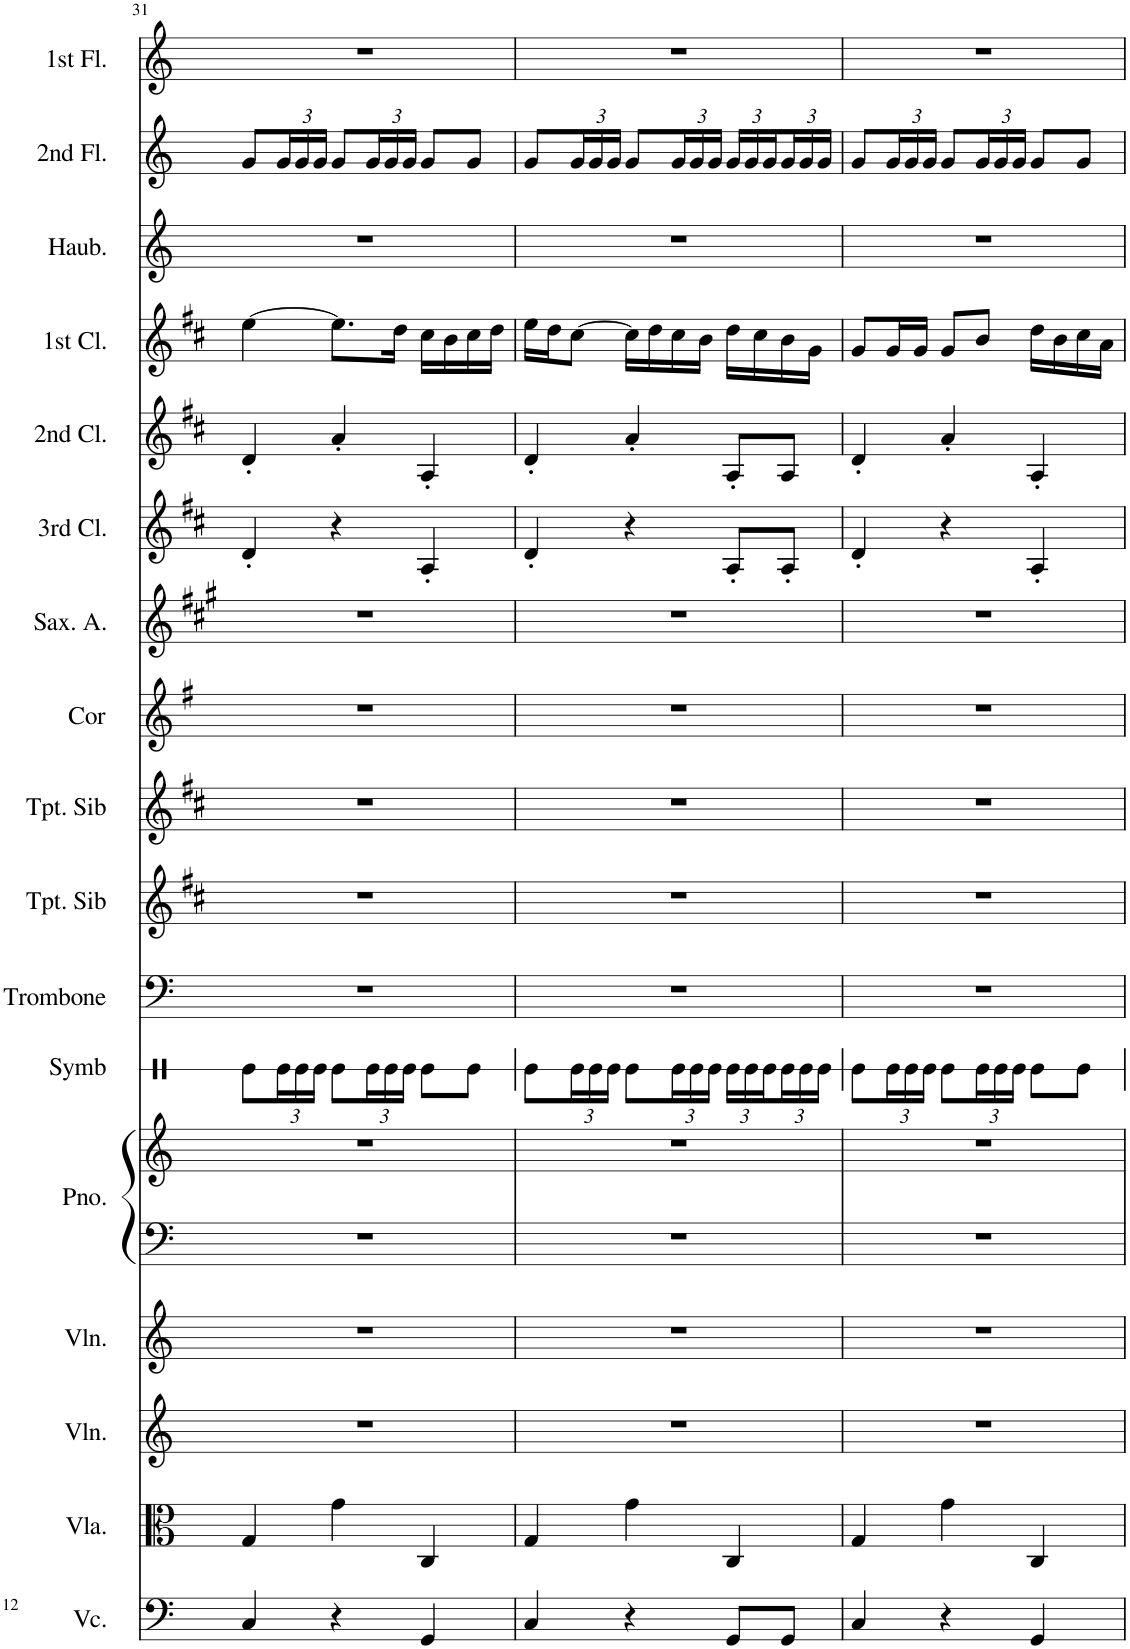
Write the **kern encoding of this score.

**kern	**kern	**kern	**kern	**kern	**kern	**kern	**kern	**kern	**kern	**kern	**kern	**kern	**kern	**kern	**kern	**kern	**kern
*part17	*part16	*part15	*part14	*part13	*part13	*part12	*part11	*part10	*part9	*part8	*part7	*part6	*part5	*part4	*part3	*part2	*part1
*staff18	*staff17	*staff16	*staff15	*staff14	*staff13	*staff12	*staff11	*staff10	*staff9	*staff8	*staff7	*staff6	*staff5	*staff4	*staff3	*staff2	*staff1
*I"Violoncelle	*I"Violon Alto	*I"Violon	*I"Violon	*I"Piano	*	*I"Symbales	*I"Trombone	*I"Trompette en Sib	*I"Trompette en Sib	*I"Cor	*I"Saxo Alto	*I"3rd clarinette	*I"2nd clarinette	*I"1st clarinette	*I"Haubois	*I"2nd flûte	*I"1st flûte
*I'Vc.	*I'Vla.	*I'Vln.	*I'Vln.	*I'Pno.	*	*I'Symb	*I'Trombone	*I'Tpt. Sib	*I'Tpt. Sib	*I'Cor	*I'Sax. A.	*I'3rd Cl.	*I'2nd Cl.	*I'1st Cl.	*I'Haub.	*I'2nd Fl.	*I'1st Fl.
!!LO:PB:g=z
*clefF4	*clefC3	*clefG2	*clefG2	*clefF4	*clefG2	*clefX	*clefF4	*clefG2	*clefG2	*clefG2	*clefG2	*clefG2	*clefG2	*clefG2	*clefG2	*clefG2	*clefG2
*	*	*	*	*	*	*	*	*Trd1c2	*Trd1c2	*Trd4c7	*Trd5c9	*Trd1c2	*Trd1c2	*Trd1c2	*	*	*
*k[]	*k[]	*k[]	*k[]	*k[]	*k[]	*k[]	*k[]	*k[f#c#]	*k[f#c#]	*k[f#]	*k[f#c#g#]	*k[f#c#]	*k[f#c#]	*k[f#c#]	*k[]	*k[]	*k[]
*M3/4	*M3/4	*M3/4	*M3/4	*M3/4	*M3/4	*M3/4	*M3/4	*M3/4	*M3/4	*M3/4	*M3/4	*M3/4	*M3/4	*M3/4	*M3/4	*M3/4	*M3/4
=31	=31	=31	=31	=31	=31	=31	=31	=31	=31	=31	=31	=31	=31	=31	=31	=31	=31
4C/	4G/	2.r	2.r	2.r	2.r	8Re\L	2.r	2.r	2.r	2.r	2.r	4d'/	4d'/	[4ee\	2.r	8g/L	2.r
*	*	*	*	*	*	*Xbrackettup	*	*	*	*	*	*	*	*	*	*Xbrackettup	*
.	.	.	.	.	.	24Re\L	.	.	.	.	.	.	.	.	.	24g/L	.
.	.	.	.	.	.	24Re\	.	.	.	.	.	.	.	.	.	24g/	.
.	.	.	.	.	.	24Re\JJ	.	.	.	.	.	.	.	.	.	24g/JJ	.
4r	4g\	.	.	.	.	8Re\L	.	.	.	.	.	4r	4a'/	8.ee\L]	.	8g/L	.
.	.	.	.	.	.	24Re\L	.	.	.	.	.	.	.	.	.	24g/L	.
.	.	.	.	.	.	24Re\	.	.	.	.	.	.	.	.	.	24g/	.
.	.	.	.	.	.	.	.	.	.	.	.	.	.	16dd\Jk	.	.	.
.	.	.	.	.	.	24Re\JJ	.	.	.	.	.	.	.	.	.	24g/JJ	.
4GG/	4C/	.	.	.	.	8Re\L	.	.	.	.	.	4A'/	4A'/	16cc#\LL	.	8g/L	.
.	.	.	.	.	.	.	.	.	.	.	.	.	.	16b\	.	.	.
.	.	.	.	.	.	8Re\J	.	.	.	.	.	.	.	16cc#\	.	8g/J	.
.	.	.	.	.	.	.	.	.	.	.	.	.	.	16dd\JJ	.	.	.
=32	=32	=32	=32	=32	=32	=32	=32	=32	=32	=32	=32	=32	=32	=32	=32	=32	=32
4C/	4G/	2.r	2.r	2.r	2.r	8Re\L	2.r	2.r	2.r	2.r	2.r	4d'/	4d'/	16ee\LL	2.r	8g/L	2.r
.	.	.	.	.	.	.	.	.	.	.	.	.	.	16dd\J	.	.	.
.	.	.	.	.	.	24Re\L	.	.	.	.	.	.	.	[8cc#\J	.	24g/L	.
.	.	.	.	.	.	24Re\	.	.	.	.	.	.	.	.	.	24g/	.
.	.	.	.	.	.	24Re\JJ	.	.	.	.	.	.	.	.	.	24g/JJ	.
4r	4g\	.	.	.	.	8Re\L	.	.	.	.	.	4r	4a'/	16cc#\LL]	.	8g/L	.
.	.	.	.	.	.	.	.	.	.	.	.	.	.	16dd\	.	.	.
.	.	.	.	.	.	24Re\L	.	.	.	.	.	.	.	16cc#\	.	24g/L	.
.	.	.	.	.	.	24Re\	.	.	.	.	.	.	.	.	.	24g/	.
.	.	.	.	.	.	.	.	.	.	.	.	.	.	16b\JJ	.	.	.
.	.	.	.	.	.	24Re\JJ	.	.	.	.	.	.	.	.	.	24g/JJ	.
8GG/L	4C/	.	.	.	.	24Re\LL	.	.	.	.	.	8A'/L	8A'/L	16dd\LL	.	24g/LL	.
.	.	.	.	.	.	24Re\	.	.	.	.	.	.	.	.	.	24g/	.
.	.	.	.	.	.	.	.	.	.	.	.	.	.	16cc#\	.	.	.
.	.	.	.	.	.	24Re\	.	.	.	.	.	.	.	.	.	24g/	.
8GG/J	.	.	.	.	.	24Re\	.	.	.	.	.	8A'/J	8A/J	16b\	.	24g/	.
.	.	.	.	.	.	24Re\	.	.	.	.	.	.	.	.	.	24g/	.
.	.	.	.	.	.	.	.	.	.	.	.	.	.	16g\JJ	.	.	.
.	.	.	.	.	.	24Re\JJ	.	.	.	.	.	.	.	.	.	24g/JJ	.
=33	=33	=33	=33	=33	=33	=33	=33	=33	=33	=33	=33	=33	=33	=33	=33	=33	=33
4C/	4G/	2.r	2.r	2.r	2.r	8Re\L	2.r	2.r	2.r	2.r	2.r	4d'/	4d'/	8g/L	2.r	8g/L	2.r
.	.	.	.	.	.	24Re\L	.	.	.	.	.	.	.	16g/L	.	24g/L	.
.	.	.	.	.	.	24Re\	.	.	.	.	.	.	.	.	.	24g/	.
.	.	.	.	.	.	.	.	.	.	.	.	.	.	16g/JJ	.	.	.
.	.	.	.	.	.	24Re\JJ	.	.	.	.	.	.	.	.	.	24g/JJ	.
4r	4g\	.	.	.	.	8Re\L	.	.	.	.	.	4r	4a'/	8g/L	.	8g/L	.
.	.	.	.	.	.	24Re\L	.	.	.	.	.	.	.	8b/J	.	24g/L	.
.	.	.	.	.	.	24Re\	.	.	.	.	.	.	.	.	.	24g/	.
.	.	.	.	.	.	24Re\JJ	.	.	.	.	.	.	.	.	.	24g/JJ	.
4GG/	4C/	.	.	.	.	8Re\L	.	.	.	.	.	4A'/	4A'/	16dd\LL	.	8g/L	.
.	.	.	.	.	.	.	.	.	.	.	.	.	.	16b\	.	.	.
.	.	.	.	.	.	8Re\J	.	.	.	.	.	.	.	16cc#\	.	8g/J	.
.	.	.	.	.	.	.	.	.	.	.	.	.	.	16a\JJ	.	.	.
=	=	=	=	=	=	=	=	=	=	=	=	=	=	=	=	=	=
*-	*-	*-	*-	*-	*-	*-	*-	*-	*-	*-	*-	*-	*-	*-	*-	*-	*-
